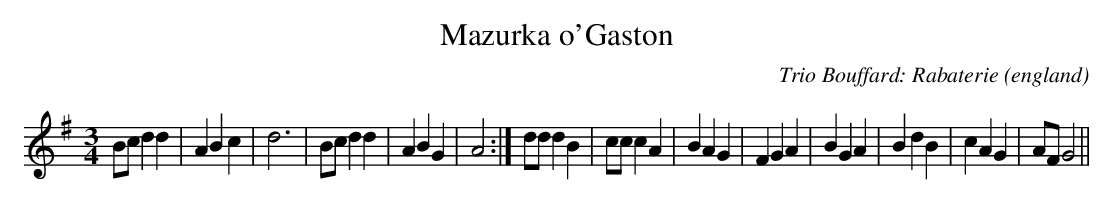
X:1
T:Mazurka o'Gaston
O:england
C:Trio Bouffard: Rabaterie
M:3/4
L:1/4
K:G
B/c/dd|ABc|d3|B/c/dd|ABG|A2:|\
d/d/dB|c/c/cA|BAG|FGA|BGA|BdB|cAG|A/F/G2||
